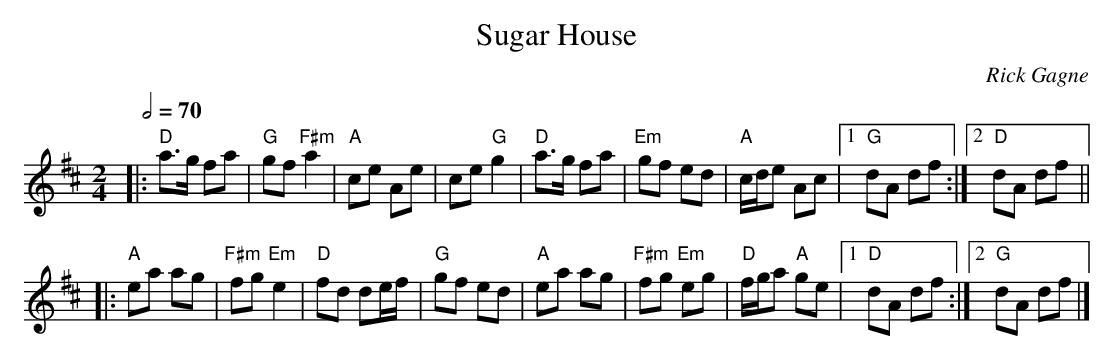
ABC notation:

X:1
T: Sugar House
C: Rick Gagne
M: 2/4
L: 1/8
Q: 2/4=70
K: D
|:\
"D"a>g fa | "G"gf "F#m"a2 | "A"ce Ae | ce "G"g2 |\
"D"a>g fa | "Em"gf ed | "A"c/d/e Ac |1 "G"dA df :|2"D"dA df ||
|:\
"A"ea ag | "F#m"fg "Em"e2 | "D"fd de/f/ | "G"gf ed |\
"A"ea ag | "F#m"fg "Em"eg | "D"f/g/a "A"ge |1 "D"dA df :|2"G"dA df |]
